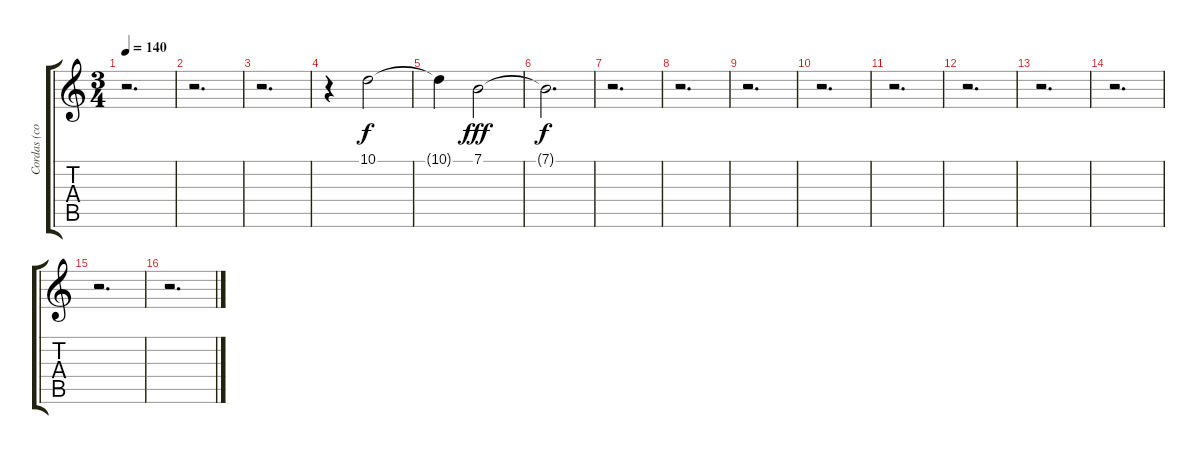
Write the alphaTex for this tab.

\track ("Cordas (coral)" "Cordas (co") {instrument choiraahs}
\staff {score tabs}
\tuning (E4 B3 G3 D3 A2 E2) {hide}
\ts (3 4)
\tempo 140
\clef g2
\ks c
r.2{d dy f} |
r.2{d} |
r.2{d} |
r.4 10.1.2 |
10.1{t}.4 7.1.2{dy fff} |
7.1{t}.2{d dy f} |
r.2{d} |
r.2{d} |
r.2{d} |
r.2{d} |
r.2{d} |
r.2{d} |
r.2{d} |
r.2{d} |
r.2{d} |
r.2{d}
